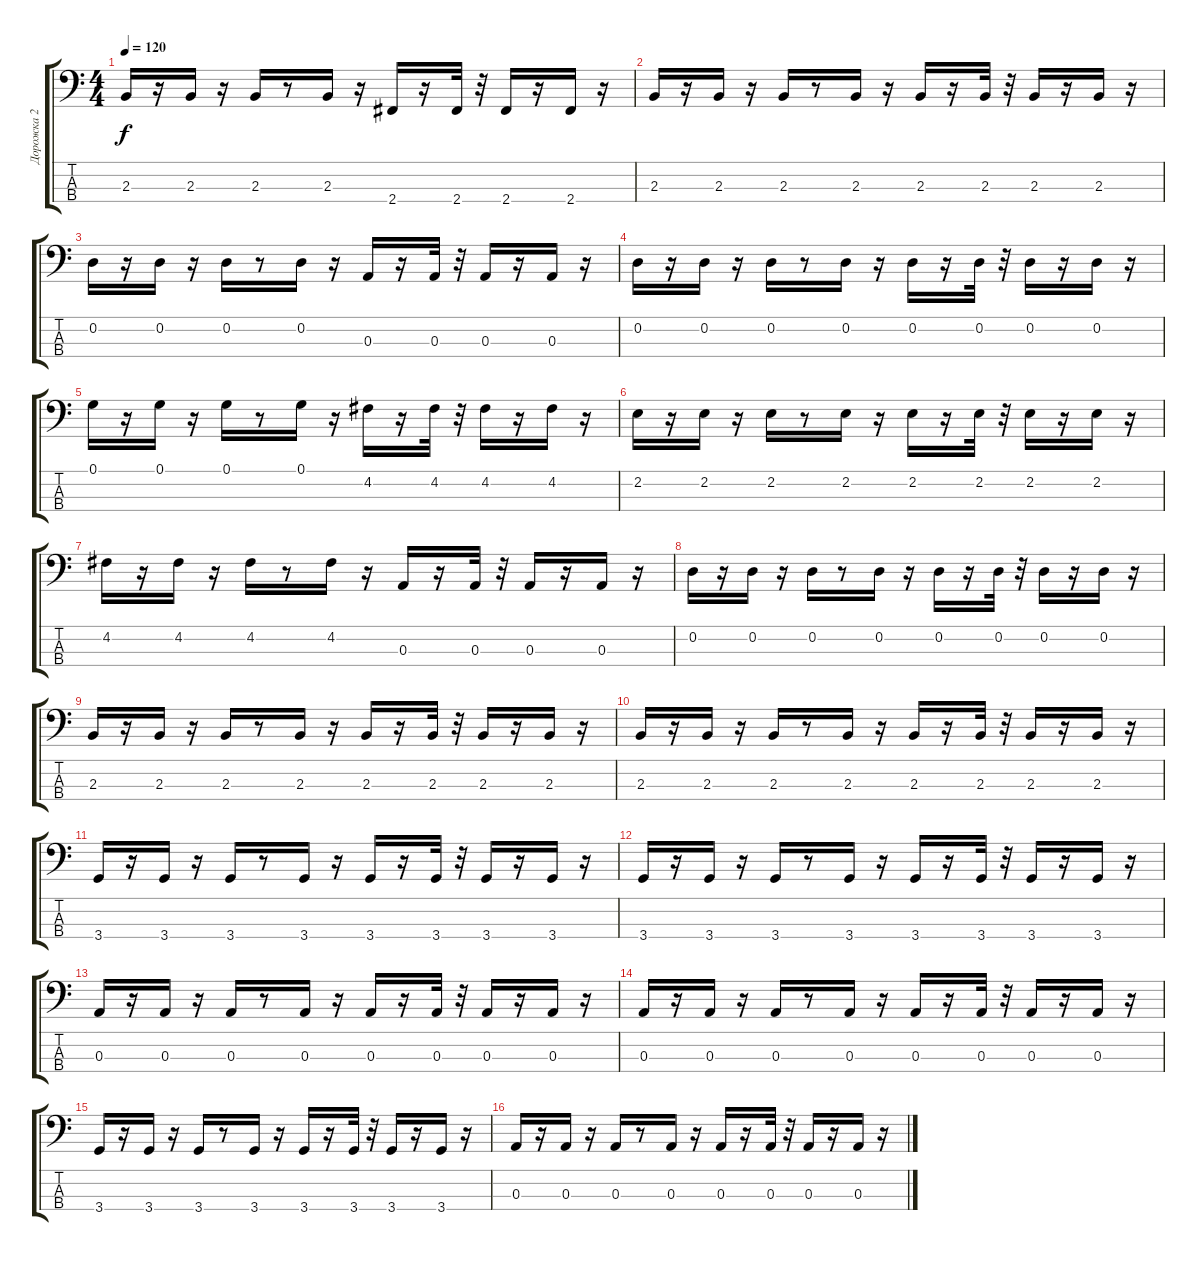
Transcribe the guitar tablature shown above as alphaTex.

\track ("Дорожка 2" "Дорожка 2") {instrument electricbasspick}
\staff {score tabs}
\tuning (G2 D2 A1 E1) {hide}
\ts (4 4)
\tempo 120
\clef f4
\ks c
2.3.16{dy f} r.16 2.3.16 r.16 2.3.16 r.8 2.3.16 r.16 2.4.16 r.16 2.4.32 r.32 2.4.16 r.16 2.4.16 r.16 |
2.3.16 r.16 2.3.16 r.16 2.3.16 r.8 2.3.16 r.16 2.3.16 r.16 2.3.32 r.32 2.3.16 r.16 2.3.16 r.16 |
0.2.16 r.16 0.2.16 r.16 0.2.16 r.8 0.2.16 r.16 0.3.16 r.16 0.3.32 r.32 0.3.16 r.16 0.3.16 r.16 |
0.2.16 r.16 0.2.16 r.16 0.2.16 r.8 0.2.16 r.16 0.2.16 r.16 0.2.32 r.32 0.2.16 r.16 0.2.16 r.16 |
0.1.16 r.16 0.1.16 r.16 0.1.16 r.8 0.1.16 r.16 4.2.16 r.16 4.2.32 r.32 4.2.16 r.16 4.2.16 r.16 |
2.2.16 r.16 2.2.16 r.16 2.2.16 r.8 2.2.16 r.16 2.2.16 r.16 2.2.32 r.32 2.2.16 r.16 2.2.16 r.16 |
4.2.16 r.16 4.2.16 r.16 4.2.16 r.8 4.2.16 r.16 0.3.16 r.16 0.3.32 r.32 0.3.16 r.16 0.3.16 r.16 |
0.2.16 r.16 0.2.16 r.16 0.2.16 r.8 0.2.16 r.16 0.2.16 r.16 0.2.32 r.32 0.2.16 r.16 0.2.16 r.16 |
2.3.16 r.16 2.3.16 r.16 2.3.16 r.8 2.3.16 r.16 2.3.16 r.16 2.3.32 r.32 2.3.16 r.16 2.3.16 r.16 |
2.3.16 r.16 2.3.16 r.16 2.3.16 r.8 2.3.16 r.16 2.3.16 r.16 2.3.32 r.32 2.3.16 r.16 2.3.16 r.16 |
3.4.16 r.16 3.4.16 r.16 3.4.16 r.8 3.4.16 r.16 3.4.16 r.16 3.4.32 r.32 3.4.16 r.16 3.4.16 r.16 |
3.4.16 r.16 3.4.16 r.16 3.4.16 r.8 3.4.16 r.16 3.4.16 r.16 3.4.32 r.32 3.4.16 r.16 3.4.16 r.16 |
0.3.16 r.16 0.3.16 r.16 0.3.16 r.8 0.3.16 r.16 0.3.16 r.16 0.3.32 r.32 0.3.16 r.16 0.3.16 r.16 |
0.3.16 r.16 0.3.16 r.16 0.3.16 r.8 0.3.16 r.16 0.3.16 r.16 0.3.32 r.32 0.3.16 r.16 0.3.16 r.16 |
3.4.16 r.16 3.4.16 r.16 3.4.16 r.8 3.4.16 r.16 3.4.16 r.16 3.4.32 r.32 3.4.16 r.16 3.4.16 r.16 |
0.3.16 r.16 0.3.16 r.16 0.3.16 r.8 0.3.16 r.16 0.3.16 r.16 0.3.32 r.32 0.3.16 r.16 0.3.16 r.16
